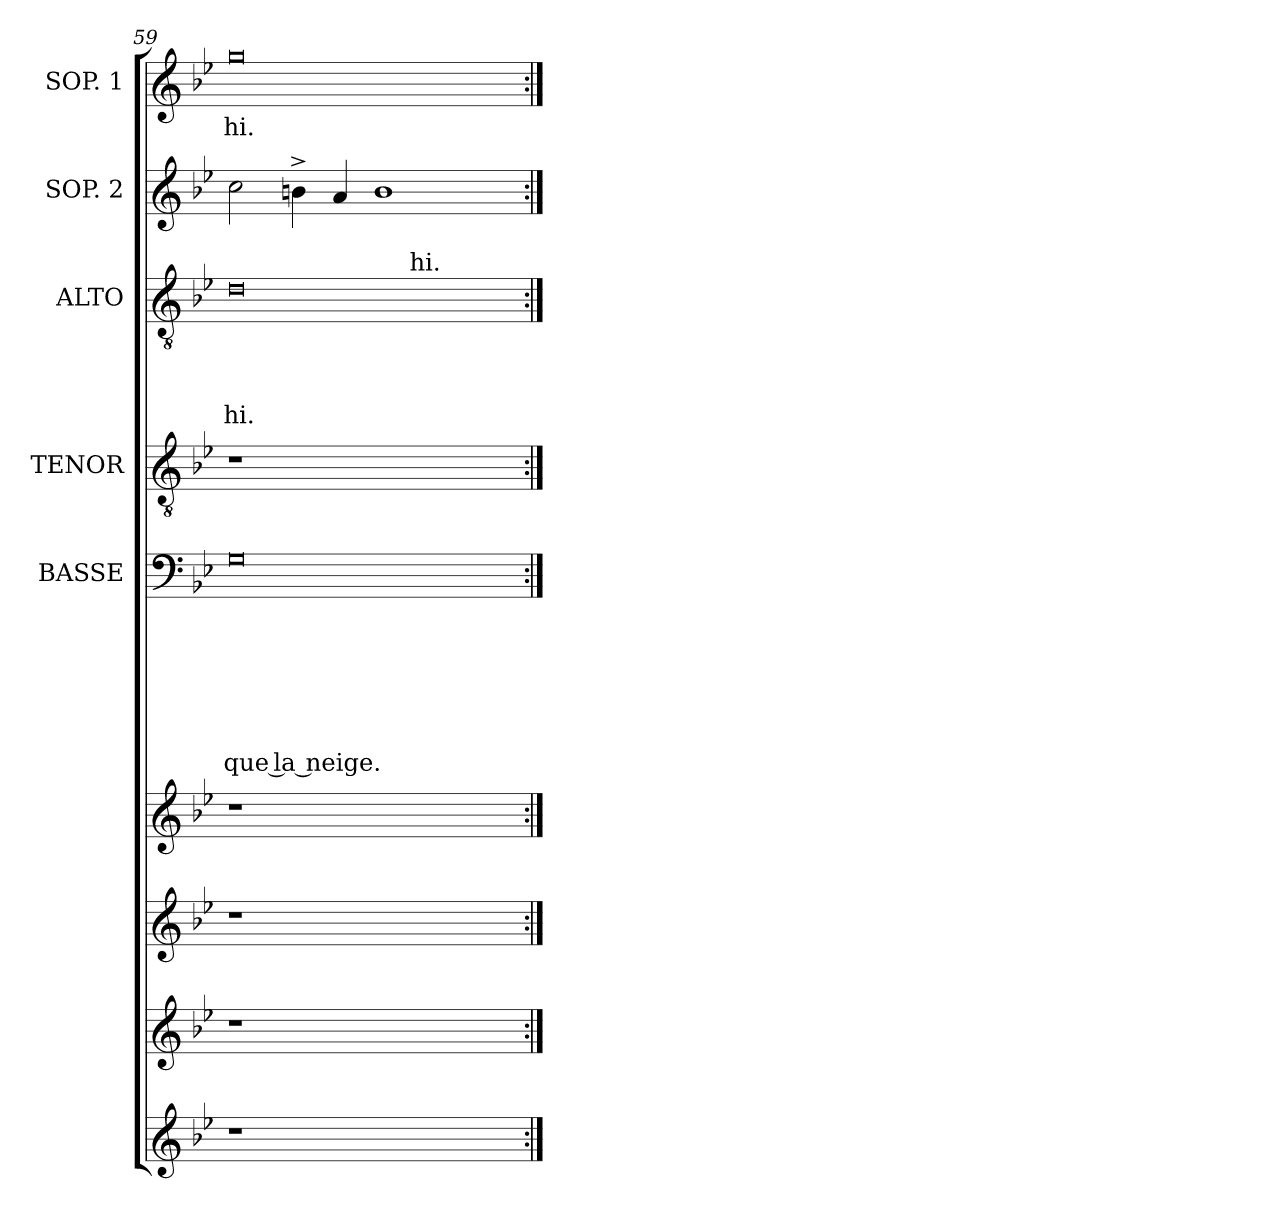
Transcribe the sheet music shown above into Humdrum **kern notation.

**kern	**kern	**kern	**kern	**kern	**text	**text	**text	**text	**text	**text	**text	**kern	**kern	**text	**text	**text	**text	**kern	**kern	**text
*part9	*part8	*part7	*part6	*part5	*part5	*part5	*part5	*part5	*part5	*part5	*part5	*part4	*part3	*part3	*part3	*part3	*part3	*part2	*part1	*part1
*staff9	*staff8	*staff7	*staff6	*staff5	*staff5	*staff5	*staff5	*staff5	*staff5	*staff5	*staff5	*staff4	*staff3	*staff3	*staff3	*staff3	*staff3	*staff2	*staff1	*staff1
*	*	*	*	*I"BASSE	*	*	*	*	*	*	*	*I"TENOR	*I"ALTO	*	*	*	*	*I"SOP. 2	*I"SOP. 1	*
*	*	*	*	*I'BAS.	*	*	*	*	*	*	*	*I'TEN.	*I'ALT.	*	*	*	*	*I'SOP. 2	*I'SOP. 1	*
*clefG2	*clefG2	*clefG2	*clefG2	*clefF4	*	*	*	*	*	*	*	*clefGv2	*clefGv2	*	*	*	*	*clefG2	*clefG2	*
*k[b-e-]	*k[b-e-]	*k[b-e-]	*k[b-e-]	*k[b-e-]	*	*	*	*	*	*	*	*k[b-e-]	*k[b-e-]	*	*	*	*	*k[b-e-]	*k[b-e-]	*
*B-:	*B-:	*B-:	*B-:	*B-:	*	*	*	*	*	*	*	*B-:	*B-:	*	*	*	*	*B-:	*B-:	*
=59	=59	=59	=59	=59	=59	=59	=59	=59	=59	=59	=59	=59	=59	=59	=59	=59	=59	=59	=59	=59
!	!	!	!	!	!	!	!	!	!	!	!LO:LY:b:rj	!	!	!	!	!	!LO:LY:b	!	!	!LO:LY:b
*	*	*	*	*	*	*	*	*	*	*	*	*	*^	*	*	*	*	*	*	*
1r	1r	1r	1r	0G	.	.	.	.	.	.	que la neige.	1r	0d	1ryy	.	.	.	-hi.	2cc\	0gg	-hi.
.	.	.	.	.	.	.	.	.	.	.	.	.	.	.	.	.	.	.	4bn^>\	.	.
.	.	.	.	.	.	.	.	.	.	.	.	.	.	.	.	.	.	.	4a/	.	.
1ryy	1ryy	1ryy	1ryy	.	.	.	.	.	.	.	.	1ryy	.	8.ryy	.	.	.	.	1b	.	.
!	!	!	!	!	!	!	!	!	!	!	!	!	!	!LO:TX:a:t=hi.	!	!	!	!	!	!	!
.	.	.	.	.	.	.	.	.	.	.	.	.	.	2ryy	.	.	.	.	.	.	.
.	.	.	.	.	.	.	.	.	.	.	.	.	.	4ryy	.	.	.	.	.	.	.
.	.	.	.	.	.	.	.	.	.	.	.	.	.	16ryy	.	.	.	.	.	.	.
*	*	*	*	*	*	*	*	*	*	*	*	*	*v	*v	*	*	*	*	*	*	*
=:|!	=:|!	=:|!	=:|!	=:|!	=:|!	=:|!	=:|!	=:|!	=:|!	=:|!	=:|!	=:|!	=:|!	=:|!	=:|!	=:|!	=:|!	=:|!	=:|!	=:|!
*-	*-	*-	*-	*-	*-	*-	*-	*-	*-	*-	*-	*-	*-	*-	*-	*-	*-	*-	*-	*-
